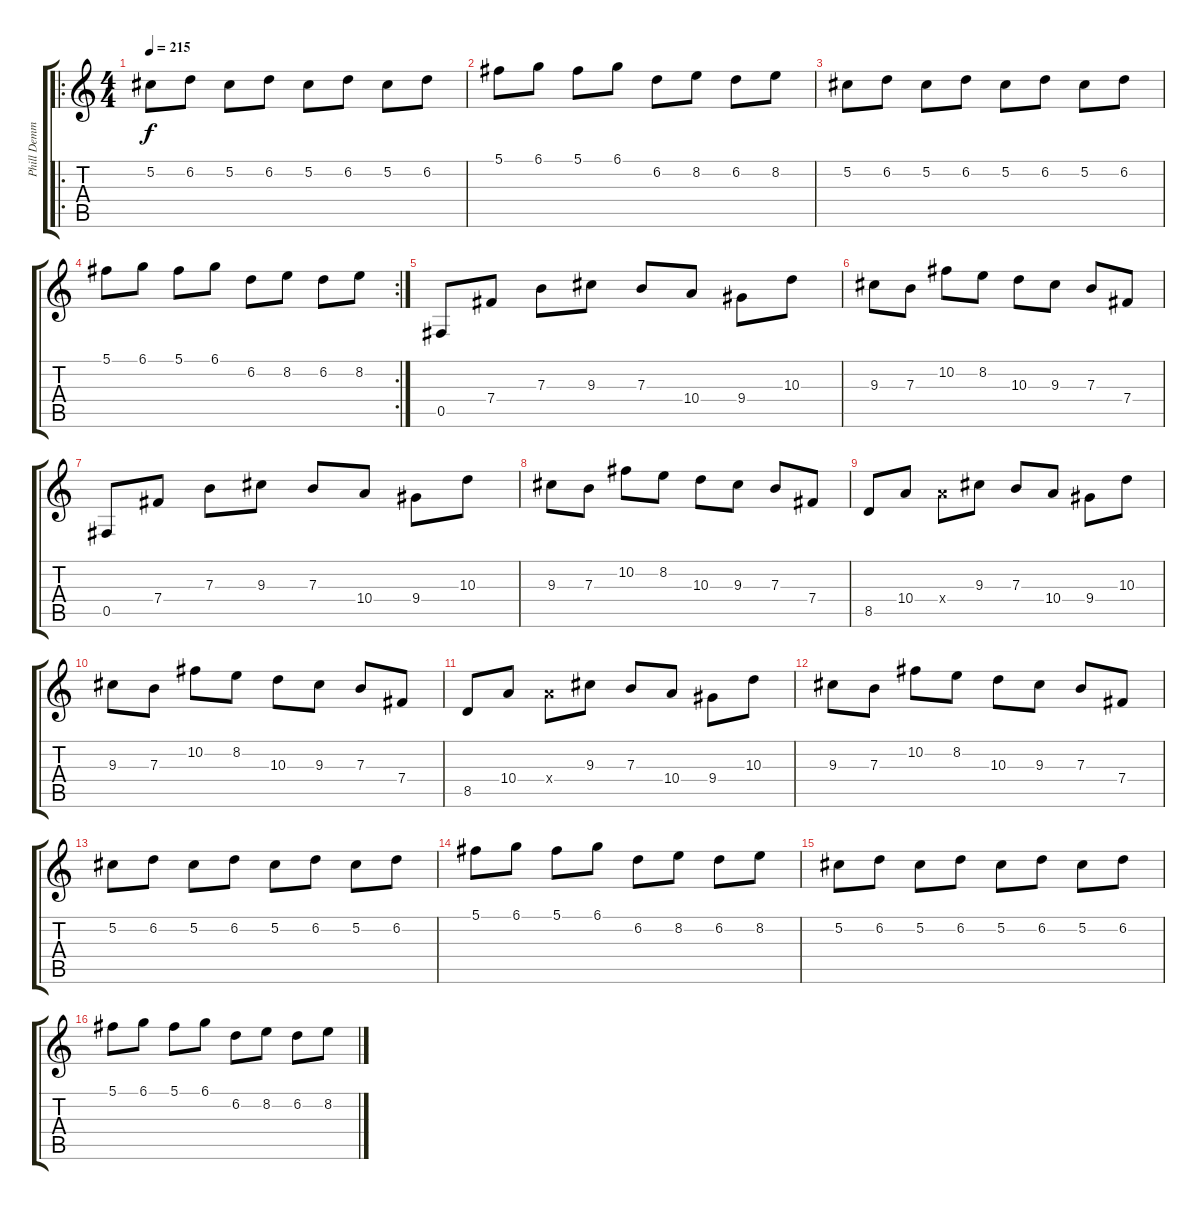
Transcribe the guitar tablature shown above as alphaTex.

\track ("Phill Demmel" "Phill Demm") {instrument distortionguitar}
\staff {score tabs}
\tuning (Db4 Ab3 E3 B2 Gb2 Db2) {hide}
\ro
\ts (4 4)
\tempo 215
\clef g2
\ks c
5.2.8{dy f} 6.2.8 5.2.8 6.2.8 5.2.8 6.2.8 5.2.8 6.2.8 |
5.1.8 6.1.8 5.1.8 6.1.8 6.2.8 8.2.8 6.2.8 8.2.8 |
5.2.8 6.2.8 5.2.8 6.2.8 5.2.8 6.2.8 5.2.8 6.2.8 |
\rc 2
5.1.8 6.1.8 5.1.8 6.1.8 6.2.8 8.2.8 6.2.8 8.2.8 |
0.5.8 7.4.8 7.3.8 9.3.8 7.3.8 10.4.8 9.4.8 10.3.8 |
9.3.8 7.3.8 10.2.8 8.2.8 10.3.8 9.3.8 7.3.8 7.4.8 |
0.5.8 7.4.8 7.3.8 9.3.8 7.3.8 10.4.8 9.4.8 10.3.8 |
9.3.8 7.3.8 10.2.8 8.2.8 10.3.8 9.3.8 7.3.8 7.4.8 |
8.5.8 10.4.8 10.4{x}.8 9.3.8 7.3.8 10.4.8 9.4.8 10.3.8 |
9.3.8 7.3.8 10.2.8 8.2.8 10.3.8 9.3.8 7.3.8 7.4.8 |
8.5.8 10.4.8 10.4{x}.8 9.3.8 7.3.8 10.4.8 9.4.8 10.3.8 |
9.3.8 7.3.8 10.2.8 8.2.8 10.3.8 9.3.8 7.3.8 7.4.8 |
5.2.8 6.2.8 5.2.8 6.2.8 5.2.8 6.2.8 5.2.8 6.2.8 |
5.1.8 6.1.8 5.1.8 6.1.8 6.2.8 8.2.8 6.2.8 8.2.8 |
5.2.8 6.2.8 5.2.8 6.2.8 5.2.8 6.2.8 5.2.8 6.2.8 |
5.1.8 6.1.8 5.1.8 6.1.8 6.2.8 8.2.8 6.2.8 8.2.8
